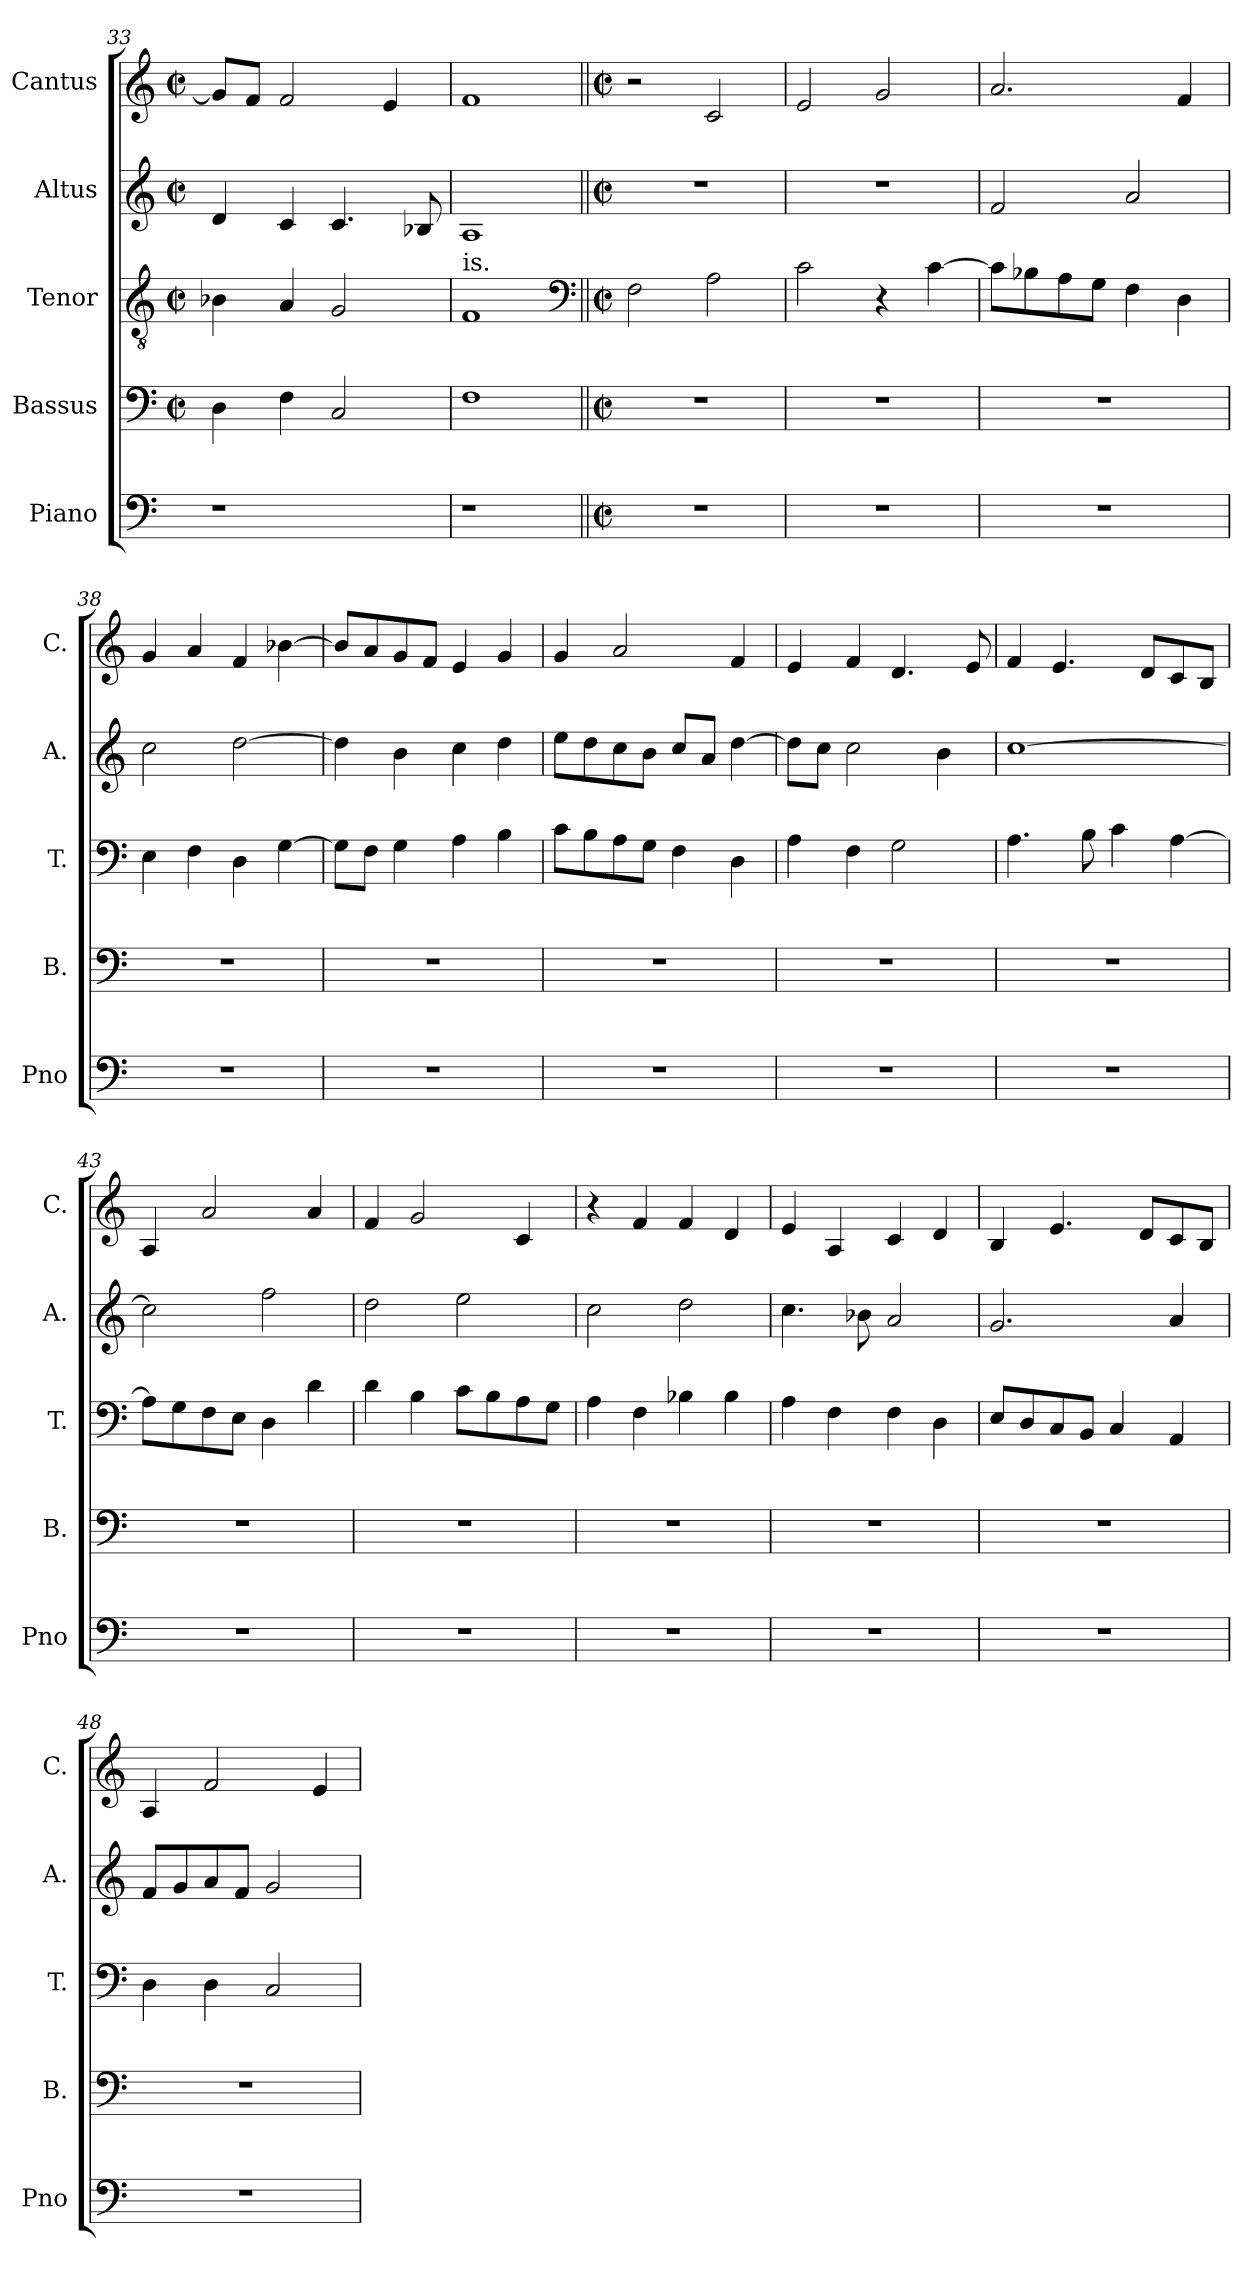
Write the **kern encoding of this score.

**kern	**kern	**kern	**kern	**kern
*part5	*part4	*part3	*part2	*part1
*staff5	*staff4	*staff3	*staff2	*staff1
*I"Piano	*I"Bassus	*I"Tenor	*I"Altus	*I"Cantus
*I'Pno	*I'B.	*I'T.	*I'A.	*I'C.
*clefF4	*clefF4	*clefGv2	*clefG2	*clefG2
*k[]	*k[]	*k[]	*k[]	*k[]
*	*M2/2	*M2/2	*M2/2	*M2/2
*	*met(c|)	*met(c|)	*met(c|)	*met(c|)
=33	=33	=33	=33	=33
1r	4D\	4B-X\	4d/	8g/L]
.	.	.	.	8f/J
.	4F\	4A/	4c/	2f/
.	2C/	2G/	4.c/	.
.	.	.	.	4e/
.	.	.	8B-X/	.
=34	=34	=34	=34	=34
!	!	!LO:TX:a:t=is.	!	!
1r	1F	1F	1A	1f
*	*	*clefF4	*	*
=35||	=35||	=35||	=35||	=35||
*M2/2	*M2/2	*M2/2	*M2/2	*M2/2
*met(c|)	*met(c|)	*met(c|)	*met(c|)	*met(c|)
1r	1r	2F\	1r	2r
.	.	2A\	.	2c/
=36	=36	=36	=36	=36
1r	1r	2c\	1r	2e/
.	.	4r	.	2g/
.	.	[4c\	.	.
=37	=37	=37	=37	=37
1r	1r	8c\L]	2f/	2.a/
.	.	8B-X\	.	.
.	.	8A\	.	.
.	.	8G\J	.	.
.	.	4F\	2a/	.
.	.	4D\	.	4f/
=38	=38	=38	=38	=38
1r	1r	4E\	2cc\	4g/
.	.	4F\	.	4a/
.	.	4D\	[2dd\	4f/
.	.	[4G\	.	[4b-X\
=39	=39	=39	=39	=39
1r	1r	8G\L]	4dd\]	8b-/L]
.	.	8F\J	.	8a/
.	.	4G\	4b\	8g/
.	.	.	.	8f/J
.	.	4A\	4cc\	4e/
.	.	4B\	4dd\	4g/
!!LO:LB:g=z
=40	=40	=40	=40	=40
1r	1r	8c\L	8ee\L	4g/
.	.	8B\	8dd\	.
.	.	8A\	8cc\	2a/
.	.	8G\J	8b\J	.
.	.	4F\	8cc/L	.
.	.	.	8a/J	.
.	.	4D\	[4dd\	4f/
=41	=41	=41	=41	=41
1r	1r	4A\	8dd\L]	4e/
.	.	.	8cc\J	.
.	.	4F\	2cc\	4f/
.	.	2G\	.	4.d/
.	.	.	4b\	.
.	.	.	.	8e/
=42	=42	=42	=42	=42
1r	1r	4.A\	[1cc	4f/
.	.	.	.	4.e/
.	.	8B\	.	.
.	.	4c\	.	.
.	.	.	.	8d/L
.	.	[4A\	.	8c/
.	.	.	.	8B/J
=43	=43	=43	=43	=43
1r	1r	8A\L]	2cc\]	4A/
.	.	8G\	.	.
.	.	8F\	.	2a/
.	.	8E\J	.	.
.	.	4D\	2ff\	.
.	.	4d\	.	4a/
=44	=44	=44	=44	=44
1r	1r	4d\	2dd\	4f/
.	.	4B\	.	2g/
.	.	8c\L	2ee\	.
.	.	8B\	.	.
.	.	8A\	.	4c/
.	.	8G\J	.	.
=45	=45	=45	=45	=45
1r	1r	4A\	2cc\	4r
.	.	4F\	.	4f/
.	.	4B-X\	2dd\	4f/
.	.	4B-\	.	4d/
=46	=46	=46	=46	=46
1r	1r	4A\	4.cc\	4e/
.	.	4F\	.	4A/
.	.	.	8b-X\	.
.	.	4F\	2a/	4c/
.	.	4D\	.	4d/
!!LO:PB:g=z
=47	=47	=47	=47	=47
1r	1r	8E/L	2.g/	4B/
.	.	8D/	.	.
.	.	8C/	.	4.e/
.	.	8BB/J	.	.
.	.	4C/	.	.
.	.	.	.	8d/L
.	.	4AA/	4a/	8c/
.	.	.	.	8B/J
=48	=48	=48	=48	=48
1r	1r	4D\	8f/L	4A/
.	.	.	8g/	.
.	.	4D\	8a/	2f/
.	.	.	8f/J	.
.	.	2C/	2g/	.
.	.	.	.	4e/
=	=	=	=	=
*-	*-	*-	*-	*-
